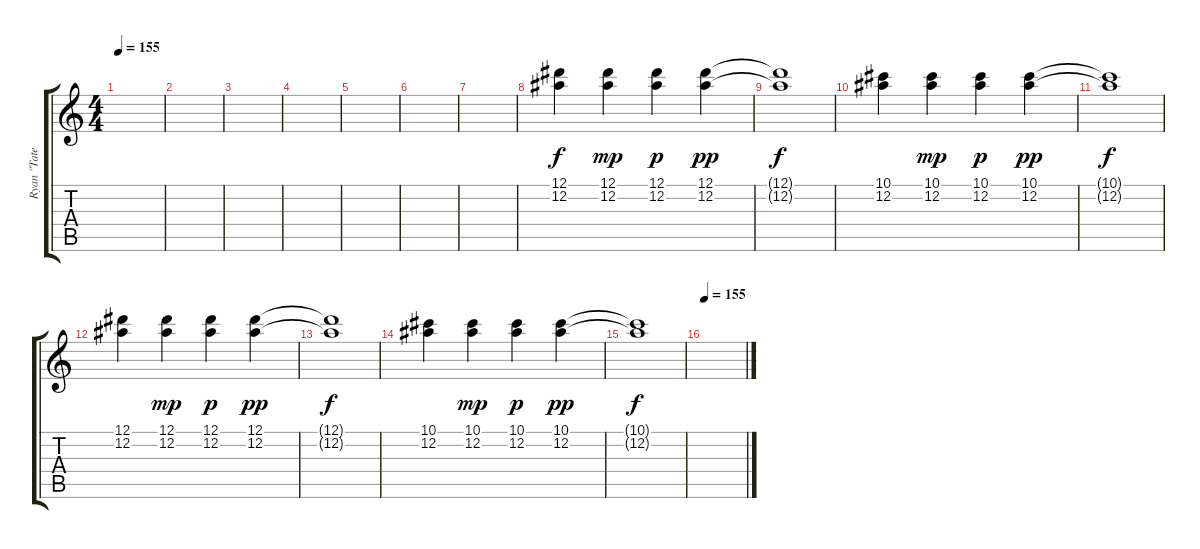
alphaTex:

\track ("Ryan \"Tater\" Johnson Lead" "Ryan \"Tate") {instrument distortionguitar}
\staff {score tabs}
\tuning (Eb4 Bb3 Gb3 Db3 Ab2 Db2) {hide}
\ts (4 4)
\tempo 155
\clef g2
\ks c
|
|
|
|
|
|
|
(12.1 12.2).4{dy f instrument electricguitarjazz} (12.1 12.2).4{dy mp} (12.1 12.2).4{dy p} (12.1 12.2).4{dy pp} |
(12.1{t} 12.2{t}).1{dy f} |
(10.1 12.2).4 (10.1 12.2).4{dy mp} (10.1 12.2).4{dy p} (10.1 12.2).4{dy pp} |
(10.1{t} 12.2{t}).1{dy f} |
(12.1 12.2).4 (12.1 12.2).4{dy mp} (12.1 12.2).4{dy p} (12.1 12.2).4{dy pp} |
(12.1{t} 12.2{t}).1{dy f} |
(10.1 12.2).4 (10.1 12.2).4{dy mp} (10.1 12.2).4{dy p} (10.1 12.2).4{dy pp} |
(10.1{t} 12.2{t}).1{dy f} |
\tempo 155
